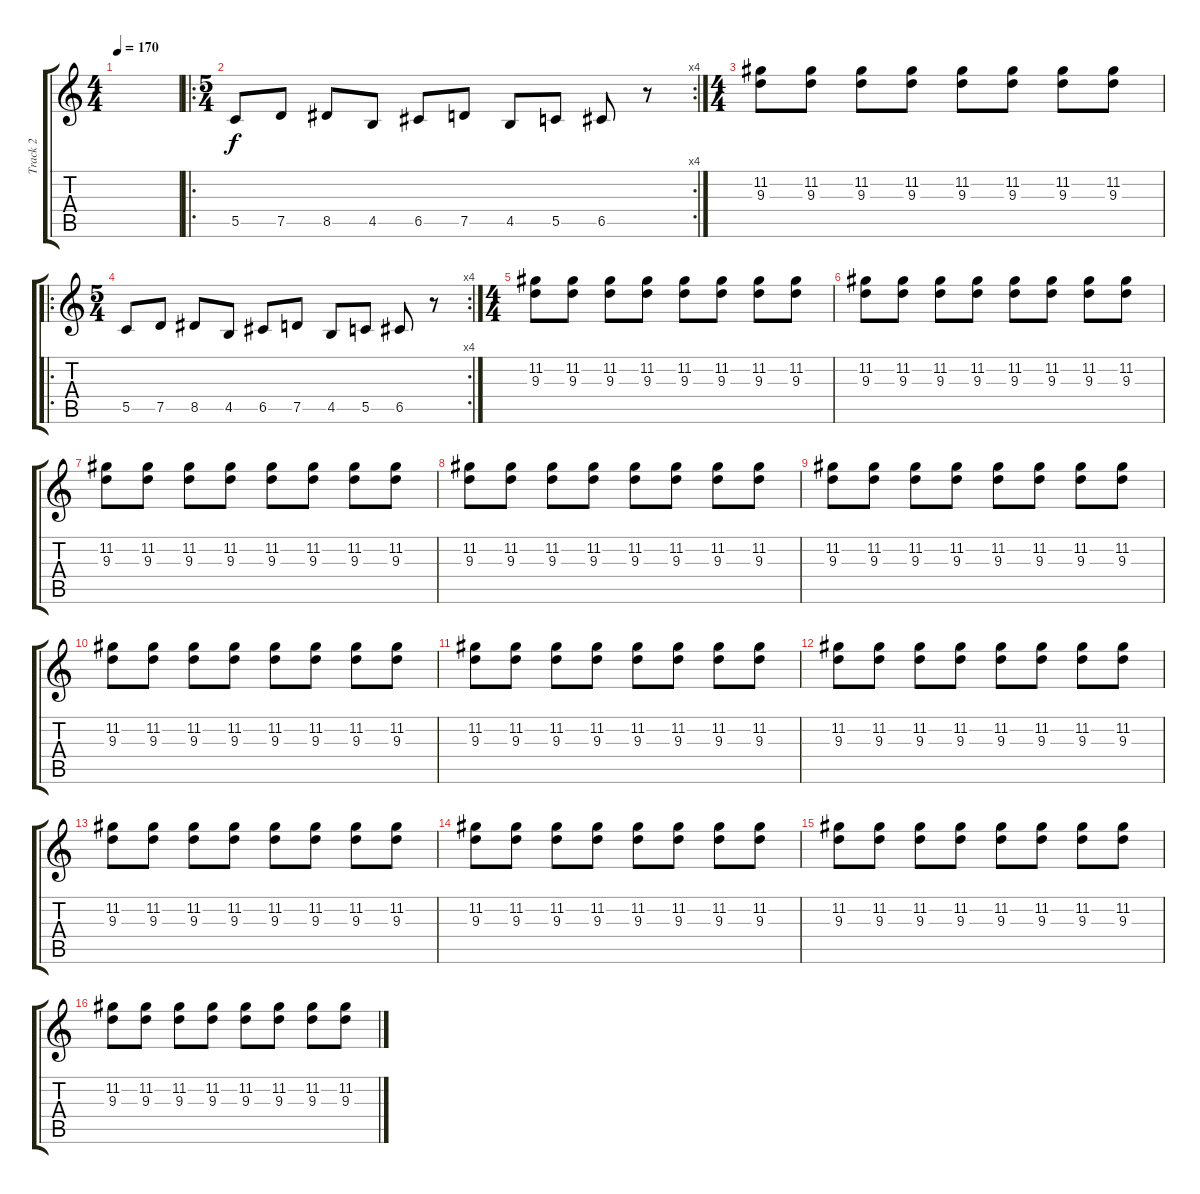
\track ("Track 2" "Track 2") {instrument acousticguitarsteel}
\staff {score tabs}
\tuning (D4 A3 F3 C3 G2 C2) {hide}
\ts (4 4)
\tempo 170
\clef g2
\ks c
|
\ro
\rc 4
\ts (5 4)
5.5.8 7.5.8 8.5.8 4.5.8 6.5.8 7.5.8 4.5.8 5.5.8 6.5.8 r.8 |
\ts (4 4)
(11.2 9.3).8 (11.2 9.3).8 (11.2 9.3).8 (11.2 9.3).8 (11.2 9.3).8 (11.2 9.3).8 (11.2 9.3).8 (11.2 9.3).8 |
\ro
\rc 4
\ts (5 4)
5.5.8 7.5.8 8.5.8 4.5.8 6.5.8 7.5.8 4.5.8 5.5.8 6.5.8 r.8 |
\ts (4 4)
(11.2 9.3).8 (11.2 9.3).8 (11.2 9.3).8 (11.2 9.3).8 (11.2 9.3).8 (11.2 9.3).8 (11.2 9.3).8 (11.2 9.3).8 |
(11.2 9.3).8 (11.2 9.3).8 (11.2 9.3).8 (11.2 9.3).8 (11.2 9.3).8 (11.2 9.3).8 (11.2 9.3).8 (11.2 9.3).8 |
(11.2 9.3).8 (11.2 9.3).8 (11.2 9.3).8 (11.2 9.3).8 (11.2 9.3).8 (11.2 9.3).8 (11.2 9.3).8 (11.2 9.3).8 |
(11.2 9.3).8 (11.2 9.3).8 (11.2 9.3).8 (11.2 9.3).8 (11.2 9.3).8 (11.2 9.3).8 (11.2 9.3).8 (11.2 9.3).8 |
(11.2 9.3).8 (11.2 9.3).8 (11.2 9.3).8 (11.2 9.3).8 (11.2 9.3).8 (11.2 9.3).8 (11.2 9.3).8 (11.2 9.3).8 |
(11.2 9.3).8 (11.2 9.3).8 (11.2 9.3).8 (11.2 9.3).8 (11.2 9.3).8 (11.2 9.3).8 (11.2 9.3).8 (11.2 9.3).8 |
(11.2 9.3).8 (11.2 9.3).8 (11.2 9.3).8 (11.2 9.3).8 (11.2 9.3).8 (11.2 9.3).8 (11.2 9.3).8 (11.2 9.3).8 |
(11.2 9.3).8 (11.2 9.3).8 (11.2 9.3).8 (11.2 9.3).8 (11.2 9.3).8 (11.2 9.3).8 (11.2 9.3).8 (11.2 9.3).8 |
(11.2 9.3).8 (11.2 9.3).8 (11.2 9.3).8 (11.2 9.3).8 (11.2 9.3).8 (11.2 9.3).8 (11.2 9.3).8 (11.2 9.3).8 |
(11.2 9.3).8 (11.2 9.3).8 (11.2 9.3).8 (11.2 9.3).8 (11.2 9.3).8 (11.2 9.3).8 (11.2 9.3).8 (11.2 9.3).8 |
(11.2 9.3).8 (11.2 9.3).8 (11.2 9.3).8 (11.2 9.3).8 (11.2 9.3).8 (11.2 9.3).8 (11.2 9.3).8 (11.2 9.3).8 |
(11.2 9.3).8 (11.2 9.3).8 (11.2 9.3).8 (11.2 9.3).8 (11.2 9.3).8 (11.2 9.3).8 (11.2 9.3).8 (11.2 9.3).8
